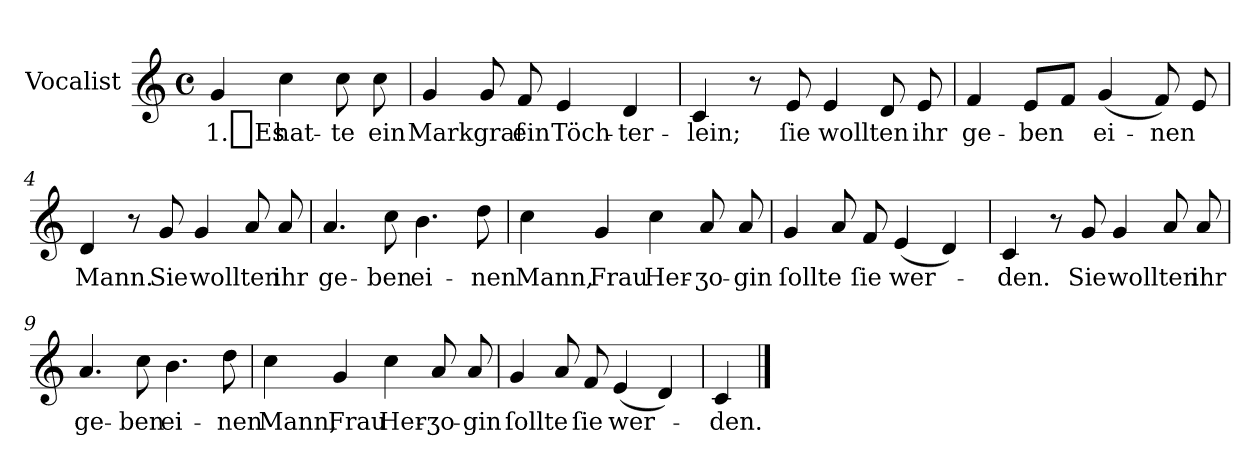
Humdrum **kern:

**kern	**text
*part1	*part1
*staff1	*staff1
*I"Vocalist	*
*k[]	*
*C:	*
*M4/4	*
*met(c)	*
=	=
4g	1._Es
4cc	hat-
8cc	-te
8cc	ein
=1	=1
4g	Markgraf
8g	.
8f	ein
4e	Töch-
4d	-ter-
=2	=2
4c	-lein;
8r	.
8e	ſie
4e	wollten
8d	.
8e	ihr
=3	=3
4f	ge-
8eL	-ben
8fJ	.
(4g	ei-
8f)	-nen
8e	.
=4	=4
4d	Mann.
8r	.
8g	Sie
4g	wollten
8a	.
8a	ihr
=5	=5
4.a	ge-
8cc	-ben
4.b	ei-
8dd	-nen
=6	=6
4cc	Mann,
4g	Frau
4cc	Her-
8a	-ʒo-
8a	-gin
=7	=7
4g	ſollte
8a	.
8f	ſie
(4e	wer-
4d)	.
=8	=8
4c	-den.
8r	.
8g	Sie
4g	wollten
8a	.
8a	ihr
=9	=9
4.a	ge-
8cc	-ben
4.b	ei-
8dd	-nen
=10	=10
4cc	Mann,
4g	Frau
4cc	Her-
8a	-ʒo-
8a	-gin
=11	=11
4g	ſollte
8a	.
8f	ſie
(4e	wer-
4d)	.
=12	=12
4c	-den.
==	==
*-	*-
